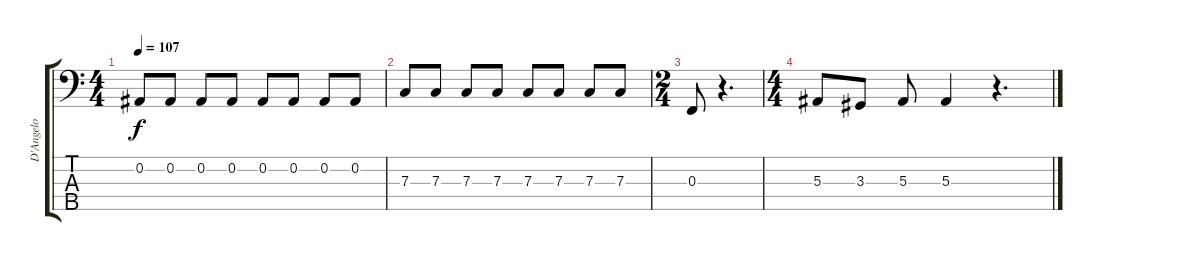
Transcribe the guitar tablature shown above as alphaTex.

\track ("D'Angelo" "D'Angelo") {instrument electricbasspick}
\staff {score tabs}
\tuning (Eb2 Bb1 F1 C1 G0) {hide}
\ts (4 4)
\tempo 107
\clef f4
\ks c
0.2.8{dy f} 0.2.8 0.2.8 0.2.8 0.2.8 0.2.8 0.2.8 0.2.8 |
7.3.8 7.3.8 7.3.8 7.3.8 7.3.8 7.3.8 7.3.8 7.3.8 |
\ts (2 4)
0.3.8 r.4{d} |
\ts (4 4)
5.3.8 3.3.8 5.3.8 5.3.4 r.4{d}
